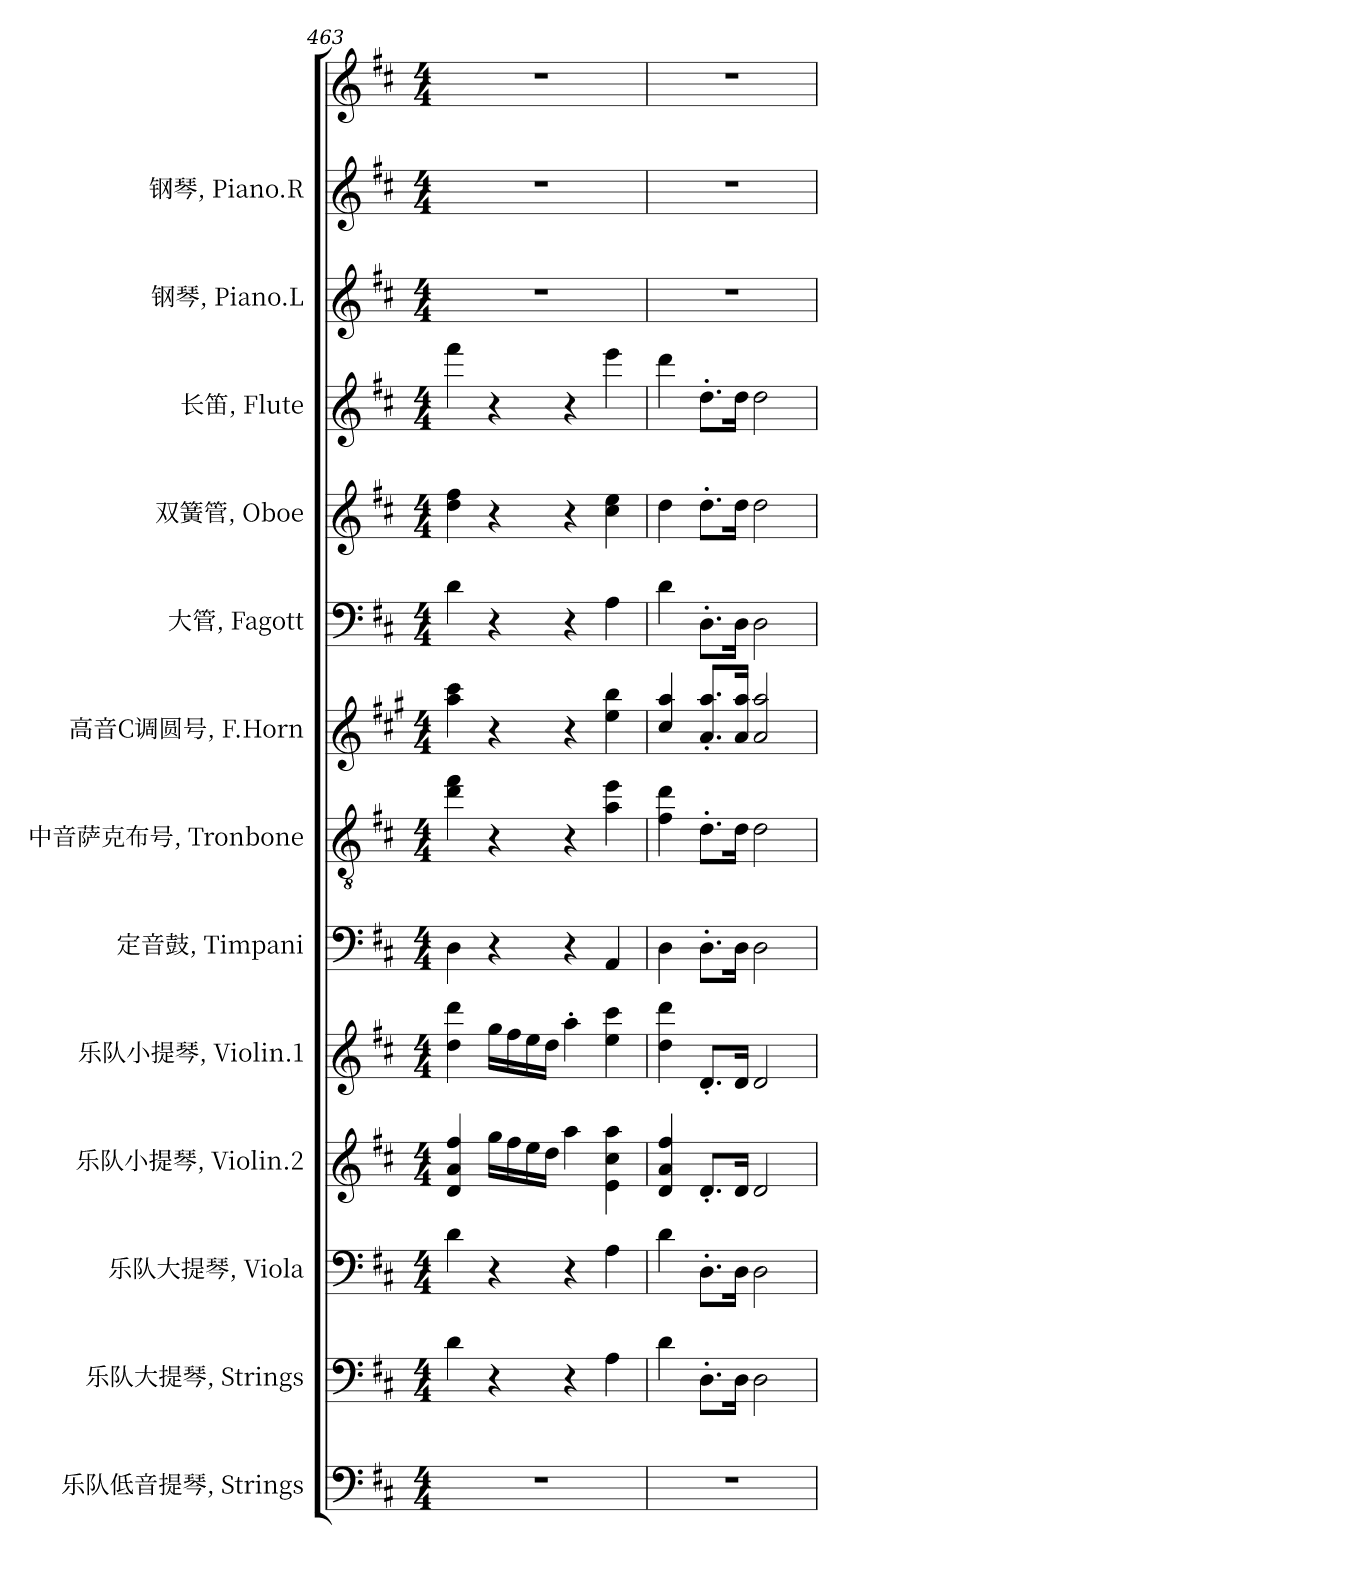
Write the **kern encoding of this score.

**kern	**kern	**kern	**kern	**kern	**kern	**kern	**kern	**kern	**kern	**kern	**kern	**kern	**kern
*part13	*part12	*part11	*part10	*part9	*part8	*part7	*part6	*part5	*part4	*part3	*part2	*part1	*part1
*staff14	*staff13	*staff12	*staff11	*staff10	*staff9	*staff8	*staff7	*staff6	*staff5	*staff4	*staff3	*staff2	*staff1
*I"乐队低音提琴, Strings	*I"乐队大提琴, Strings	*I"乐队大提琴, Viola	*I"乐队小提琴, Violin.2	*I"乐队小提琴, Violin.1	*I"定音鼓, Timpani	*I"中音萨克布号, Tronbone	*I"高音C调圆号, F.Horn	*I"大管, Fagott	*I"双簧管, Oboe	*I"长笛, Flute	*I"钢琴, Piano.L	*I"钢琴, Piano.R	*
*	*	*	*	*	*I'Timp.	*	*	*	*I'Ob.	*I'Fl.	*I'Pno.	*I'Pno.	*
!!LO:PB:g=z
*clefF4	*clefF4	*clefF4	*clefG2	*clefG2	*clefF4	*clefGv2	*clefG2	*clefF4	*clefG2	*clefG2	*clefG2	*clefG2	*clefG2
*ITrd7c12	*	*	*	*	*	*	*ITrd4c7	*	*	*	*	*	*
*k[f#c#]	*k[f#c#]	*k[f#c#]	*k[f#c#]	*k[f#c#]	*k[f#c#]	*k[f#c#]	*k[f#c#]	*k[f#c#]	*k[f#c#]	*k[f#c#]	*k[f#c#]	*k[f#c#]	*k[f#c#]
*M4/4	*M4/4	*M4/4	*M4/4	*M4/4	*M4/4	*M4/4	*M4/4	*M4/4	*M4/4	*M4/4	*M4/4	*M4/4	*M4/4
=463	=463	=463	=463	=463	=463	=463	=463	=463	=463	=463	=463	=463	=463
1r	4d\	4d\	4d/ 4a/ 4ff#/	4dd\ 4ddd\	4D\	4dd\ 4ff#\	4dd\ 4ff#\	4d\	4dd\ 4ff#\	4fff#\	1r	1r	1r
.	4r	4r	16gg\LL	16gg\LL	4r	4r	4r	4r	4r	4r	.	.	.
.	.	.	16ff#\	16ff#\	.	.	.	.	.	.	.	.	.
.	.	.	16ee\	16ee\	.	.	.	.	.	.	.	.	.
.	.	.	16dd\JJ	16dd\JJ	.	.	.	.	.	.	.	.	.
.	4r	4r	4aa\	4aa'\	4r	4r	4r	4r	4r	4r	.	.	.
.	4A\	4A\	4e\ 4cc#\ 4aa\	4ee\ 4ccc#\	4AA/	4a\ 4ee\	4a\ 4ee\	4A\	4cc#\ 4ee\	4eee\	.	.	.
=464	=464	=464	=464	=464	=464	=464	=464	=464	=464	=464	=464	=464	=464
1r	4d\	4d\	4d/ 4a/ 4ff#/	4dd\ 4ddd\	4D\	4f#\ 4dd\	4f#/ 4dd/	4d\	4dd\	4ddd\	1r	1r	1r
.	8.D'\L	8.D'\L	8.d'/L	8.d'/L	8.D'\L	8.d'\L	8.d/' 8.dd/'L	8.D'\L	8.dd'\L	8.dd'\L	.	.	.
.	16D\Jk	16D\Jk	16d/Jk	16d/Jk	16D\Jk	16d\Jk	16d/ 16dd/Jk	16D\Jk	16dd\Jk	16dd\Jk	.	.	.
.	2D\	2D\	2d/	2d/	2D\	2d\	2d/ 2dd/	2D\	2dd\	2dd\	.	.	.
=	=	=	=	=	=	=	=	=	=	=	=	=	=
*-	*-	*-	*-	*-	*-	*-	*-	*-	*-	*-	*-	*-	*-
